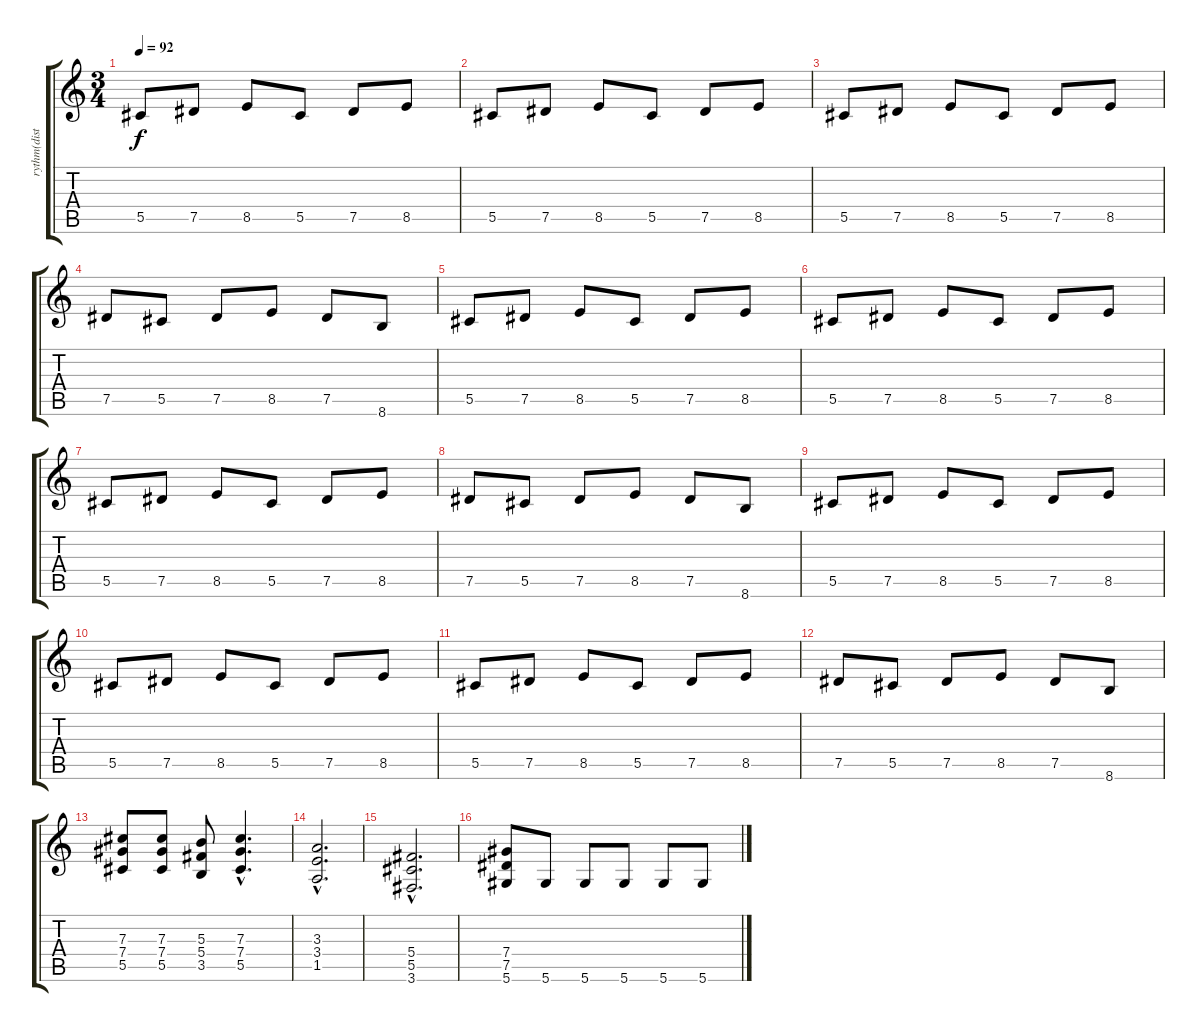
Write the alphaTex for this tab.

\track ("rythm(dist)" "rythm(dist") {instrument distortionguitar}
\staff {score tabs}
\tuning (Eb4 Bb3 Gb3 Db3 Ab2 Eb2) {hide}
\ts (3 4)
\tempo 92
\clef g2
\ks c
5.5.8{dy f} 7.5.8 8.5.8 5.5.8 7.5.8 8.5.8 |
5.5.8 7.5.8 8.5.8 5.5.8 7.5.8 8.5.8 |
5.5.8 7.5.8 8.5.8 5.5.8 7.5.8 8.5.8 |
7.5.8 5.5.8 7.5.8 8.5.8 7.5.8 8.6.8 |
5.5.8 7.5.8 8.5.8 5.5.8 7.5.8 8.5.8 |
5.5.8 7.5.8 8.5.8 5.5.8 7.5.8 8.5.8 |
5.5.8 7.5.8 8.5.8 5.5.8 7.5.8 8.5.8 |
7.5.8 5.5.8 7.5.8 8.5.8 7.5.8 8.6.8 |
5.5.8 7.5.8 8.5.8 5.5.8 7.5.8 8.5.8 |
5.5.8 7.5.8 8.5.8 5.5.8 7.5.8 8.5.8 |
5.5.8 7.5.8 8.5.8 5.5.8 7.5.8 8.5.8 |
7.5.8 5.5.8 7.5.8 8.5.8 7.5.8 8.6.8 |
(7.3 7.4 5.5).8 (7.3 7.4 5.5).8 (5.3 5.4 3.5).8 (7.3{hac} 7.4{hac} 5.5{hac}).4{d} |
(3.3{hac} 3.4{hac} 1.5{hac}).2{d} |
(5.4{hac} 5.5{hac} 3.6{hac}).2{d} |
(7.4 7.5 5.6).8 5.6.8 5.6.8 5.6.8 5.6.8 5.6.8
